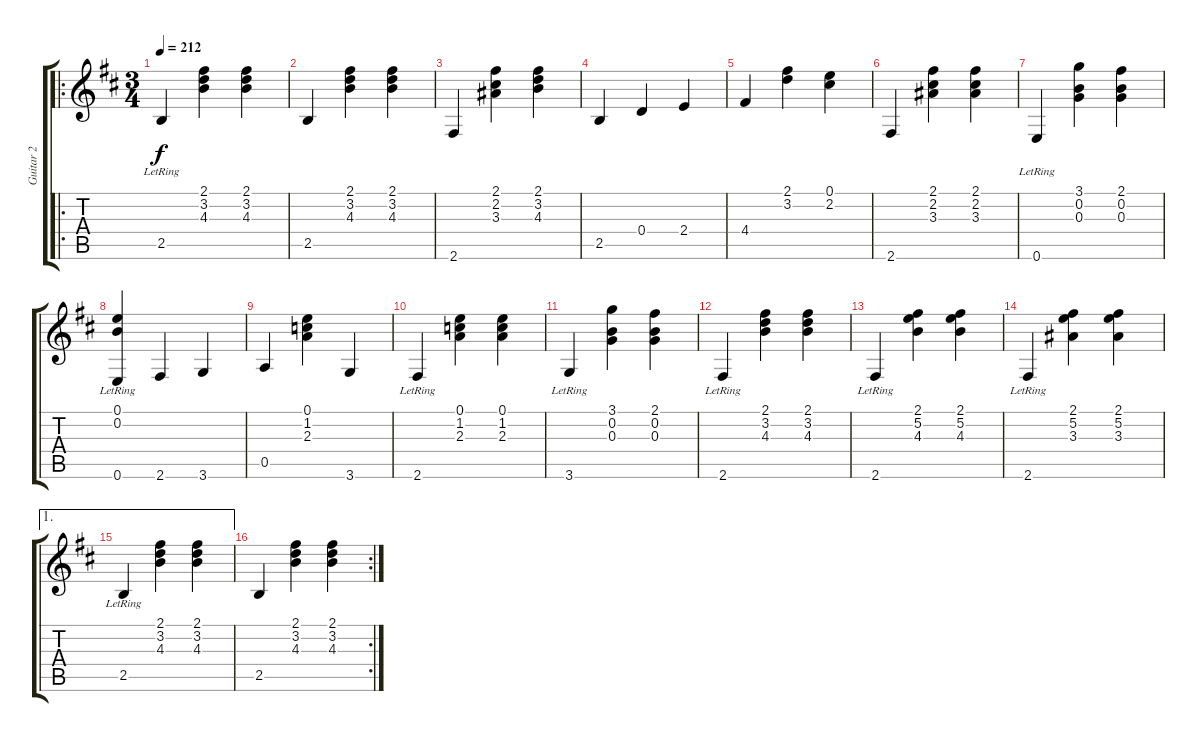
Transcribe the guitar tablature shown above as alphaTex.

\track ("Guitar 2" "Guitar 2") {instrument acousticguitarnylon}
\staff {score tabs}
\tuning (E4 B3 G3 D3 A2 E2) {hide}
\ro
\ts (3 4)
\tempo 212
\clef g2
\ks bminor
2.5{lr}.4{dy f instrument acousticguitarnylon} (2.1 3.2 4.3).4 (2.1 3.2 4.3).4 |
2.5.4 (2.1 3.2 4.3).4 (2.1 3.2 4.3).4 |
2.6.4 (2.1 2.2 3.3).4 (2.1 3.2 4.3).4 |
2.5.4 0.4.4 2.4.4 |
4.4.4 (2.1 3.2).4 (0.1 2.2).4 |
2.6.4 (2.1 2.2 3.3).4 (2.1 2.2 3.3).4 |
0.6{lr}.4 (3.1 0.2 0.3).4 (2.1 0.2 0.3).4 |
(0.1{lr} 0.2{lr} 0.6).4 2.6.4 3.6.4 |
0.5.4 (0.1 1.2 2.3).4 3.6.4 |
2.6{lr}.4 (0.1 1.2 2.3).4 (0.1 1.2 2.3).4 |
3.6{lr}.4 (3.1 0.2 0.3).4 (2.1 0.2 0.3).4 |
2.6{lr}.4 (2.1 3.2 4.3).4 (2.1 3.2 4.3).4 |
2.6{lr}.4 (2.1 5.2 4.3).4 (2.1 5.2 4.3).4 |
2.6{lr}.4 (2.1 5.2 3.3).4 (2.1 5.2 3.3).4 |
\ae 1
2.5{lr}.4 (2.1 3.2 4.3).4 (2.1 3.2 4.3).4 |
\rc 2
2.5.4 (2.1 3.2 4.3).4 (2.1 3.2 4.3).4
